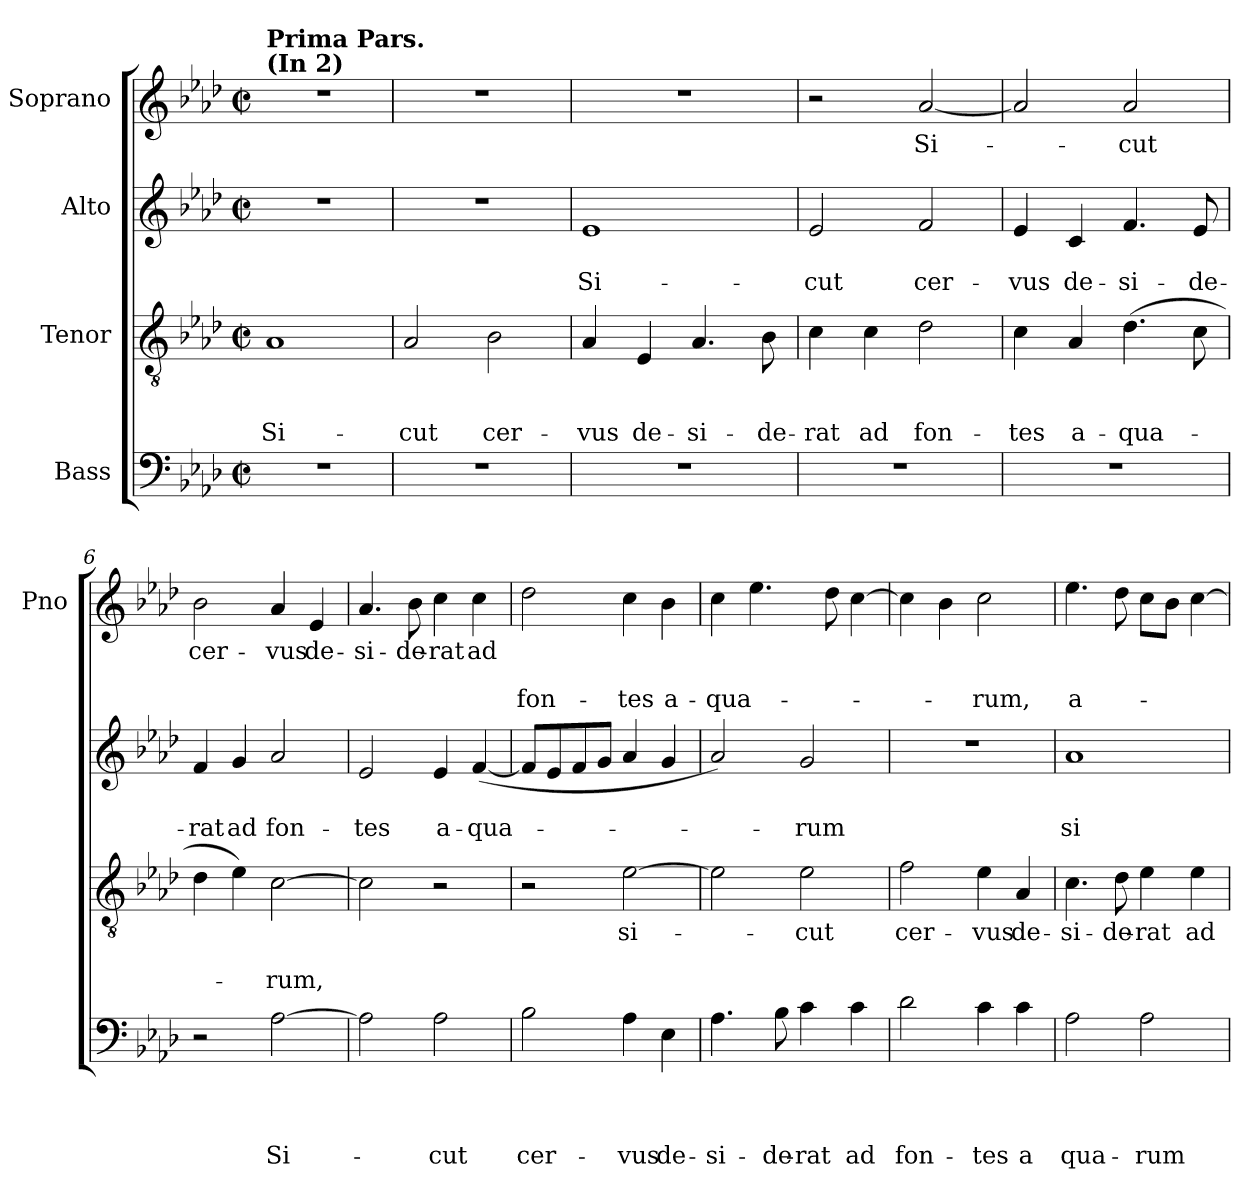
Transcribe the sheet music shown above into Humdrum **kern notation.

**kern	**text	**text	**text	**text	**kern	**text	**text	**text	**kern	**text	**text	**kern	**text	**text	**text
*part4	*part4	*part4	*part4	*part4	*part3	*part3	*part3	*part3	*part2	*part2	*part2	*part1	*part1	*part1	*part1
*staff4	*staff4	*staff4	*staff4	*staff4	*staff3	*staff3	*staff3	*staff3	*staff2	*staff2	*staff2	*staff1	*staff1	*staff1	*staff1
*I"Bass	*	*	*	*	*I"Tenor	*	*	*	*I"Alto	*	*	*I"Soprano	*	*	*
*	*	*	*	*	*	*	*	*	*	*	*	*I'Pno	*	*	*
*clefF4	*	*	*	*	*clefGv2	*	*	*	*clefG2	*	*	*clefG2	*	*	*
*k[b-e-a-d-]	*	*	*	*	*k[b-e-a-d-]	*	*	*	*k[b-e-a-d-]	*	*	*k[b-e-a-d-]	*	*	*
*A-:	*	*	*	*	*A-:	*	*	*	*A-:	*	*	*A-:	*	*	*
*M2/2	*	*	*	*	*M2/2	*	*	*	*M2/2	*	*	*M2/2	*	*	*
*met(c|)	*	*	*	*	*met(c|)	*	*	*	*met(c|)	*	*	*met(c|)	*	*	*
=1	=1	=1	=1	=1	=1	=1	=1	=1	=1	=1	=1	=1	=1	=1	=1
!	!	!	!	!	!	!	!	!	!	!	!	!LO:TX:a:B:t=(In 2)	!	!	!
!	!	!	!	!	!	!	!	!	!	!	!	!LO:TX:a:B:t=Prima Pars.	!	!	!
1r	.	.	.	.	1A-	.	.	Si-	1r	.	.	1r	.	.	.
=2	=2	=2	=2	=2	=2	=2	=2	=2	=2	=2	=2	=2	=2	=2	=2
1r	.	.	.	.	2A-/	.	.	-cut	1r	.	.	1r	.	.	.
.	.	.	.	.	2B-\	.	.	cer-	.	.	.	.	.	.	.
=3	=3	=3	=3	=3	=3	=3	=3	=3	=3	=3	=3	=3	=3	=3	=3
1r	.	.	.	.	4A-/	.	.	-vus	1e-	.	Si-	1r	.	.	.
.	.	.	.	.	4E-/	.	.	de-	.	.	.	.	.	.	.
.	.	.	.	.	4.A-/	.	.	-si-	.	.	.	.	.	.	.
.	.	.	.	.	8B-\	.	.	-de-	.	.	.	.	.	.	.
=4	=4	=4	=4	=4	=4	=4	=4	=4	=4	=4	=4	=4	=4	=4	=4
1r	.	.	.	.	4c\	.	.	-rat	2e-/	.	-cut	2r	.	.	.
.	.	.	.	.	4c\	.	.	ad	.	.	.	.	.	.	.
.	.	.	.	.	2d-\	.	.	fon-	2f/	.	cer-	[2a-/	Si-	.	.
=5	=5	=5	=5	=5	=5	=5	=5	=5	=5	=5	=5	=5	=5	=5	=5
1r	.	.	.	.	4c\	.	.	-tes	4e-/	.	-vus	2a-/]	.	.	.
.	.	.	.	.	4A-/	.	.	a-	4c/	.	de-	.	.	.	.
.	.	.	.	.	(4.d-\	.	.	-qua-	4.f/	.	-si-	2a-/	-cut	.	.
.	.	.	.	.	8c\	.	.	.	8e-/	.	-de-	.	.	.	.
!!LO:LB:g=z
=6	=6	=6	=6	=6	=6	=6	=6	=6	=6	=6	=6	=6	=6	=6	=6
2r	.	.	.	.	4d-\	.	.	.	4f/	.	-rat	2b-\	cer-	.	.
.	.	.	.	.	4e-\)	.	.	.	4g/	.	ad	.	.	.	.
[2A-\	.	.	.	Si-	[2c\	.	.	-rum,	2a-/	.	fon-	4a-/	-vus	.	.
.	.	.	.	.	.	.	.	.	.	.	.	4e-/	de-	.	.
=7	=7	=7	=7	=7	=7	=7	=7	=7	=7	=7	=7	=7	=7	=7	=7
2A-\]	.	.	.	.	2c\]	.	.	.	2e-/	.	-tes	4.a-/	-si-	.	.
.	.	.	.	.	.	.	.	.	.	.	.	8b-\	-de-	.	.
2A-\	.	.	.	-cut	2r	.	.	.	4e-/	.	a-	4cc\	-rat	.	.
.	.	.	.	.	.	.	.	.	([4f/	.	-qua-	4cc\	ad	.	.
=8	=8	=8	=8	=8	=8	=8	=8	=8	=8	=8	=8	=8	=8	=8	=8
2B-\	.	.	.	cer-	2r	.	.	.	8f/L]	.	.	2dd-\	.	.	fon-
.	.	.	.	.	.	.	.	.	8e-/	.	.	.	.	.	.
.	.	.	.	.	.	.	.	.	8f/	.	.	.	.	.	.
.	.	.	.	.	.	.	.	.	8g/J	.	.	.	.	.	.
4A-\	.	.	.	-vus	[2e-\	si-	.	.	4a-/	.	.	4cc\	.	.	-tes
4E-\	.	.	.	de-	.	.	.	.	4g/	.	.	4b-\	.	.	a-
=9	=9	=9	=9	=9	=9	=9	=9	=9	=9	=9	=9	=9	=9	=9	=9
4.A-\	.	.	.	-si-	2e-\]	.	.	.	2a-/)	.	.	4cc\	.	.	-qua-
.	.	.	.	.	.	.	.	.	.	.	.	4.ee-\	.	.	.
8B-\	.	.	.	-de-	.	.	.	.	.	.	.	.	.	.	.
4c\	.	.	.	-rat	2e-\	-cut	.	.	2g/	.	-rum	.	.	.	.
.	.	.	.	.	.	.	.	.	.	.	.	8dd-\	.	.	.
4c\	.	.	.	ad	.	.	.	.	.	.	.	[4cc\	.	.	.
=10	=10	=10	=10	=10	=10	=10	=10	=10	=10	=10	=10	=10	=10	=10	=10
2d-\	.	.	.	fon-	2f\	cer-	.	.	1r	.	.	4cc\]	.	.	.
.	.	.	.	.	.	.	.	.	.	.	.	4b-\	.	.	.
4c\	.	.	.	-tes	4e-\	-vus	.	.	.	.	.	2cc\	.	.	-rum,
4c\	.	.	.	a	4A-/	de-	.	.	.	.	.	.	.	.	.
!!LO:LB:g=z
=11	=11	=11	=11	=11	=11	=11	=11	=11	=11	=11	=11	=11	=11	=11	=11
2A-\	.	.	.	qua-	4.c\	-si-	.	.	1a-	.	si-	4.ee-\	.	.	a-
.	.	.	.	.	8d-\	-de-	.	.	.	.	.	8dd-\	.	.	.
2A-\	.	.	.	-rum	4e-\	-rat	.	.	.	.	.	8cc\L	.	.	.
.	.	.	.	.	.	.	.	.	.	.	.	8b-\J	.	.	.
.	.	.	.	.	4e-\	ad	.	.	.	.	.	[4cc\	.	.	.
=	=	=	=	=	=	=	=	=	=	=	=	=	=	=	=
*-	*-	*-	*-	*-	*-	*-	*-	*-	*-	*-	*-	*-	*-	*-	*-
